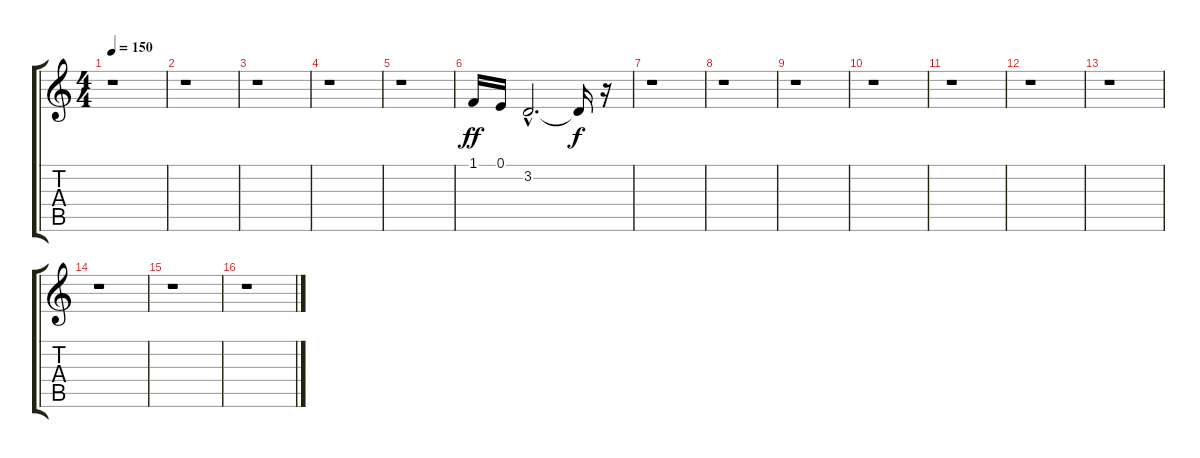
\track "" {instrument tenorsax}
\staff {score tabs}
\tuning (E4 B3 G3 D3 A2 E2) {hide}
\ts (4 4)
\tempo 150
\clef g2
\ks c
r.1{dy f} |
r.1 |
r.1 |
r.1 |
r.1 |
1.1.16{dy ff} 0.1.16 3.2{hac}.2{d} 3.2{t}.16{dy f} r.16 |
r.1 |
r.1 |
r.1 |
r.1 |
r.1 |
r.1 |
r.1 |
r.1 |
r.1 |
r.1
